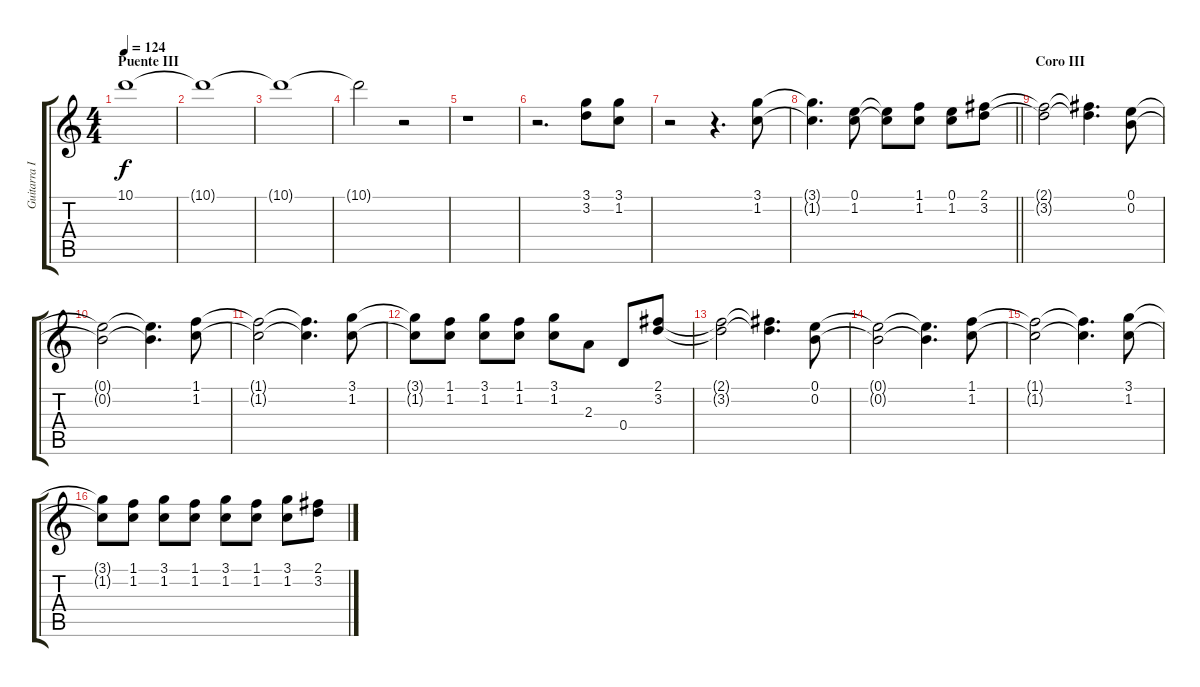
\track ("Guitarra II" "Guitarra I") {instrument electricguitarclean}
\staff {score tabs}
\tuning (E4 B3 G3 D3 A2 E2) {hide}
\ts (4 4)
\section ("" "Puente III")
\tempo 124
\clef g2
\ks c
10.1{t}.1{dy f} |
10.1{t}.1 |
10.1{t}.1 |
10.1{t}.2 r.2 |
r.1 |
r.2{d} (3.1 3.2).8 (3.1 1.2).8 |
r.2 r.4{d} (3.1 1.2).8 |
\barLineRight lightlight
(3.1{t} 1.2{t}).4{d} (0.1 1.2).8 (0.1{t} 1.2{t}).8 (1.1 1.2).8 (0.1 1.2).8 (2.1 3.2).8 |
\section ("" "Coro III")
(2.1{t} 3.2{t}).2 (2.1{t} 3.2{t}).4{d} (0.1 0.2).8 |
(0.1{t} 0.2{t}).2 (0.1{t} 0.2{t}).4{d} (1.1 1.2).8 |
(1.1{t} 1.2{t}).2 (1.1{t} 1.2{t}).4{d} (3.1 1.2).8 |
(3.1{t} 1.2{t}).8 (1.1 1.2).8 (3.1 1.2).8 (1.1 1.2).8 (3.1 1.2).8 2.3.8 0.4.8 (2.1 3.2).8 |
(2.1{t} 3.2{t}).2 (2.1{t} 3.2{t}).4{d} (0.1 0.2).8 |
(0.1{t} 0.2{t}).2 (0.1{t} 0.2{t}).4{d} (1.1 1.2).8 |
(1.1{t} 1.2{t}).2 (1.1{t} 1.2{t}).4{d} (3.1 1.2).8 |
(3.1{t} 1.2{t}).8 (1.1 1.2).8 (3.1 1.2).8 (1.1 1.2).8 (3.1 1.2).8 (1.1 1.2).8 (3.1 1.2).8 (2.1 3.2).8
